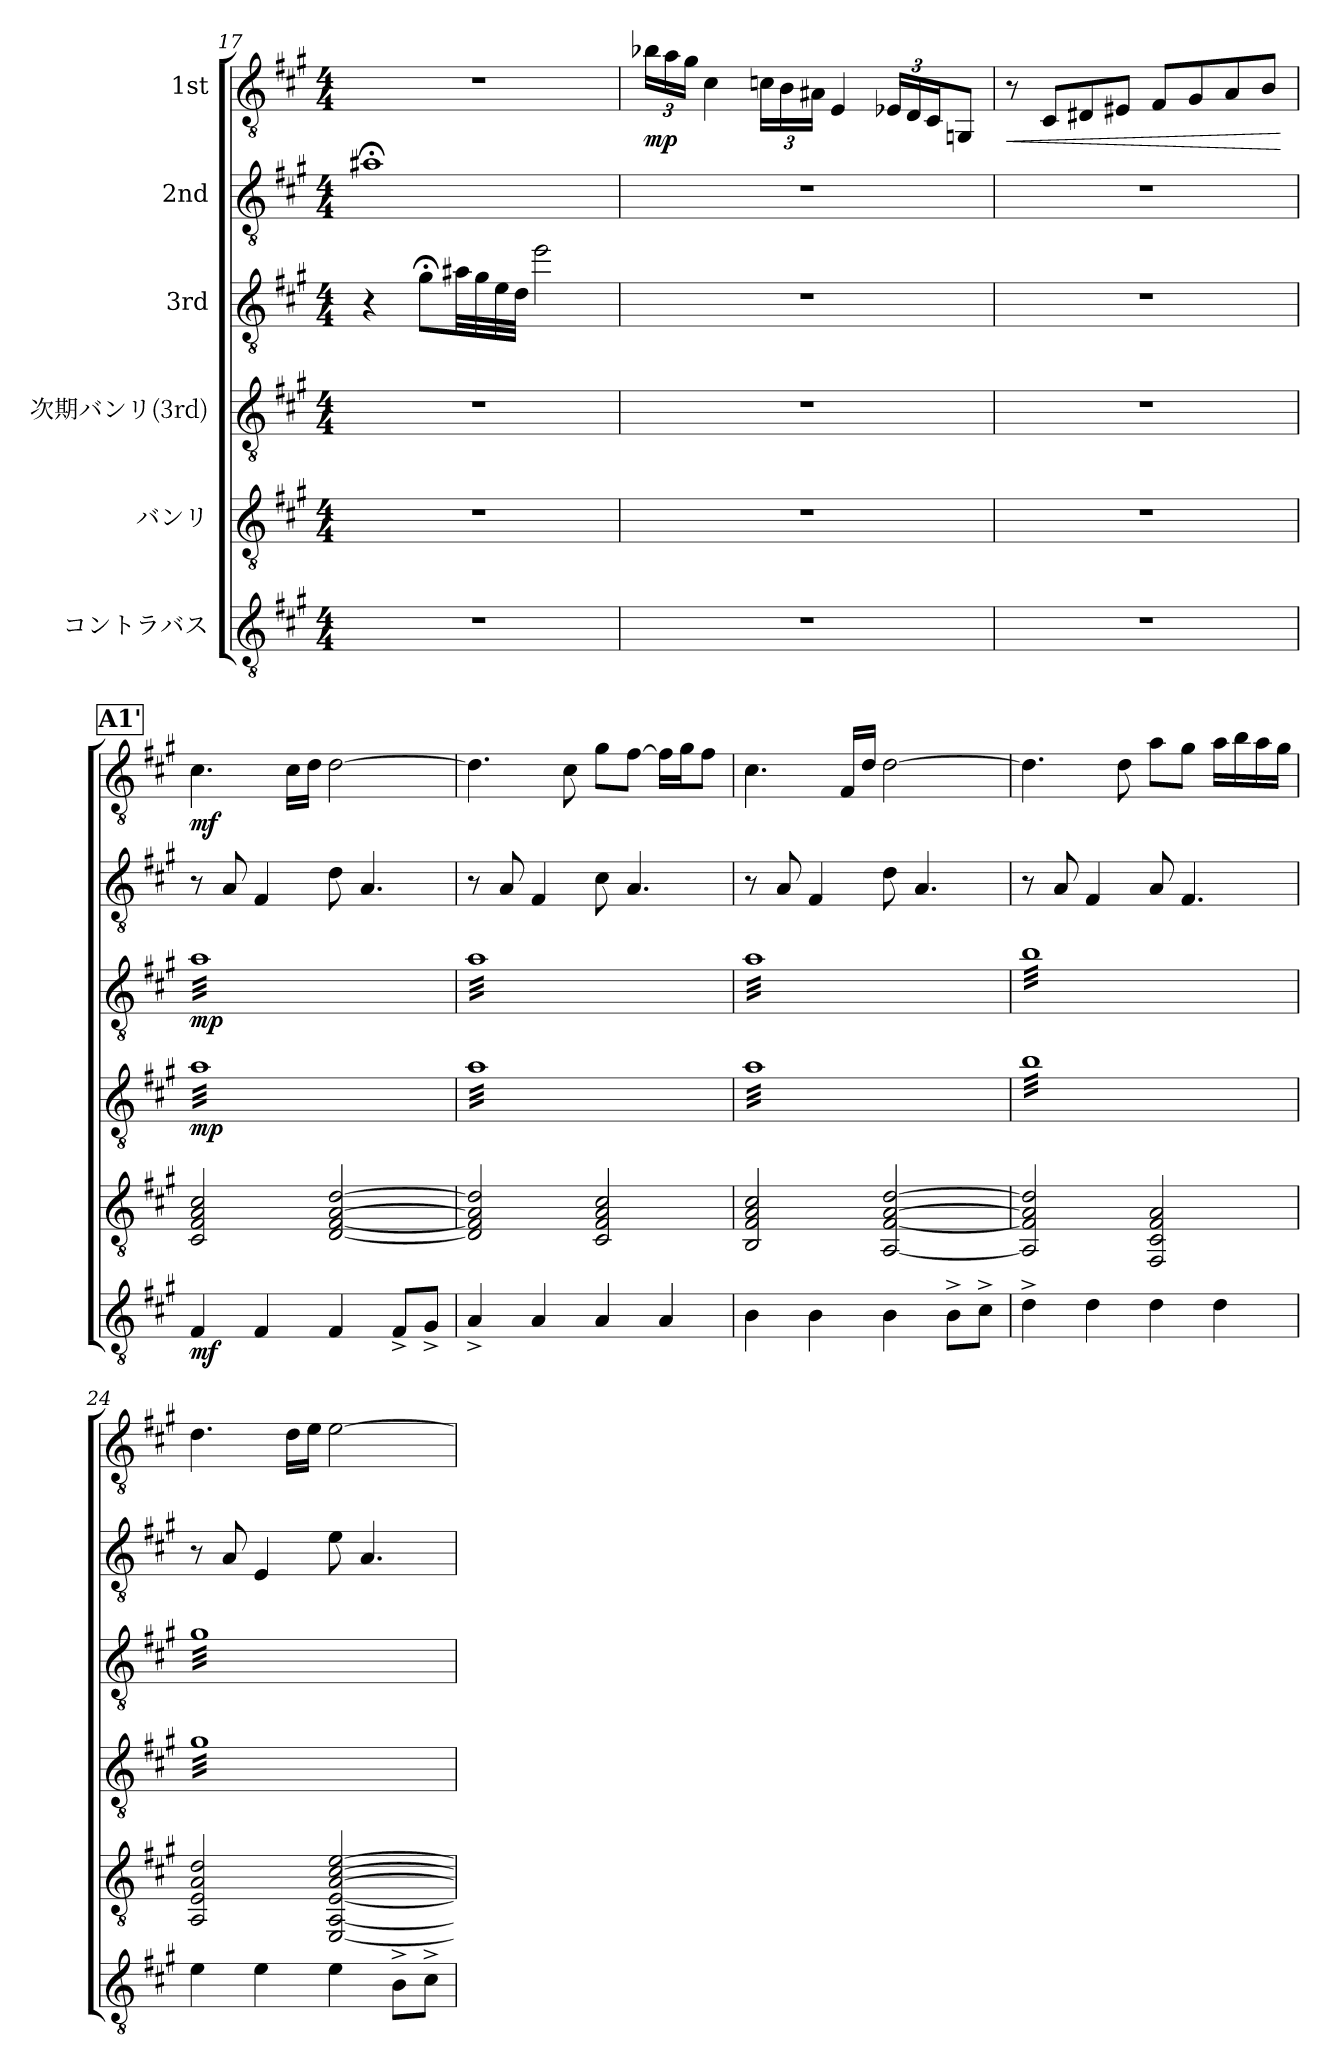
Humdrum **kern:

**kern	**dynam	**kern	**kern	**dynam	**kern	**dynam	**kern	**kern	**dynam
*part6	*part6	*part5	*part4	*part4	*part3	*part3	*part2	*part1	*part1
*staff6	*staff6	*staff5	*staff4	*staff4	*staff3	*staff3	*staff2	*staff1	*staff1
*I"コントラバス	*	*I"バンリ	*I"次期バンリ(3rd)	*	*I"3rd	*	*I"2nd	*I"1st	*
*clefGv2	*	*clefGv2	*clefGv2	*	*clefGv2	*	*clefGv2	*clefGv2	*
*ITrd7c12	*	*	*	*	*	*	*	*	*
*k[f#c#g#]	*	*k[f#c#g#]	*k[f#c#g#]	*	*k[f#c#g#]	*	*k[f#c#g#]	*k[f#c#g#]	*
*M4/4	*	*M4/4	*M4/4	*	*M4/4	*	*M4/4	*M4/4	*
=17	=17	=17	=17	=17	=17	=17	=17	=17	=17
1r	.	1r	1r	.	4r	.	1a#X;<	1r	.
.	.	.	.	.	8g#;<\L	.	.	.	.
.	.	.	.	.	32a#X\LL	.	.	.	.
.	.	.	.	.	32g#\	.	.	.	.
.	.	.	.	.	32e\	.	.	.	.
.	.	.	.	.	32d\JJJ	.	.	.	.
.	.	.	.	.	2ee\	.	.	.	.
=18	=18	=18	=18	=18	=18	=18	=18	=18	=18
*	*	*	*	*	*	*	*	*Xbrackettup	*
!	!	!	!	!	!	!	!	!	!LO:DY:b
1r	.	1r	1r	.	1r	.	1r	24b-X\LL	mp
.	.	.	.	.	.	.	.	24a\	.
.	.	.	.	.	.	.	.	24g#\JJ	.
.	.	.	.	.	.	.	.	4c#\	.
.	.	.	.	.	.	.	.	24cn\LL	.
.	.	.	.	.	.	.	.	24B\	.
.	.	.	.	.	.	.	.	24A#X\JJ	.
.	.	.	.	.	.	.	.	4E/	.
.	.	.	.	.	.	.	.	24E-X/LL	.
.	.	.	.	.	.	.	.	24D/	.
.	.	.	.	.	.	.	.	24C#/J	.
.	.	.	.	.	.	.	.	8GGn/J	.
=19	=19	=19	=19	=19	=19	=19	=19	=19	=19
!	!	!	!	!	!	!	!	!	!LO:HP:b
1r	.	1r	1r	.	1r	.	1r	8r	<
.	.	.	.	.	.	.	.	8C#/L	.
.	.	.	.	.	.	.	.	8D#X/	.
.	.	.	.	.	.	.	.	8E#X/J	.
.	.	.	.	.	.	.	.	8F#/L	.
.	.	.	.	.	.	.	.	8G#/	.
.	.	.	.	.	.	.	.	8A/	.
.	.	.	.	.	.	.	.	8B/J	.
.	.	.	.	.	.	.	.	.	[
!!LO:REH:place=s1:a:B:fs=14:t=A1'
=20	=20	=20	=20	=20	=20	=20	=20	=20	=20
!	!LO:DY:b	!	!	!LO:DY:b	!	!LO:DY:b	!	!	!LO:DY:b
*	*	*	*tremolo	*	*	*	*	*	*
*	*	*	*	*	*tremolo	*	*	*	*
4FF#/	mf	2C#/ 2F#/ 2A/ 2c#/	32aLLL	mp	32aLLL	mp	8r	4.c#\	mf
.	.	.	32a	.	32a	.	.	.	.
.	.	.	32a	.	32a	.	.	.	.
.	.	.	32a	.	32a	.	.	.	.
.	.	.	32a	.	32a	.	8A/	.	.
.	.	.	32a	.	32a	.	.	.	.
.	.	.	32a	.	32a	.	.	.	.
.	.	.	32a	.	32a	.	.	.	.
4FF#/	.	.	32a	.	32a	.	4F#/	.	.
.	.	.	32a	.	32a	.	.	.	.
.	.	.	32a	.	32a	.	.	.	.
.	.	.	32a	.	32a	.	.	.	.
.	.	.	32a	.	32a	.	.	16c#\LL	.
.	.	.	32a	.	32a	.	.	.	.
.	.	.	32a	.	32a	.	.	16d\JJ	.
.	.	.	32a	.	32a	.	.	.	.
4FF#/	.	[2D/ [2F#/ [2A/ [2d/	32a	.	32a	.	8d\	[2d\	.
.	.	.	32a	.	32a	.	.	.	.
.	.	.	32a	.	32a	.	.	.	.
.	.	.	32a	.	32a	.	.	.	.
.	.	.	32a	.	32a	.	4.A/	.	.
.	.	.	32a	.	32a	.	.	.	.
.	.	.	32a	.	32a	.	.	.	.
.	.	.	32a	.	32a	.	.	.	.
8FF#^/L	.	.	32a	.	32a	.	.	.	.
.	.	.	32a	.	32a	.	.	.	.
.	.	.	32a	.	32a	.	.	.	.
.	.	.	32a	.	32a	.	.	.	.
8GG#^/J	.	.	32a	.	32a	.	.	.	.
.	.	.	32a	.	32a	.	.	.	.
.	.	.	32a	.	32a	.	.	.	.
.	.	.	32aJJJ	.	32aJJJ	.	.	.	.
=21	=21	=21	=21	=21	=21	=21	=21	=21	=21
4AA^/	.	2D/] 2F#/] 2A/] 2d/]	32aLLL	.	32aLLL	.	8r	4.d\]	.
.	.	.	32a	.	32a	.	.	.	.
.	.	.	32a	.	32a	.	.	.	.
.	.	.	32a	.	32a	.	.	.	.
.	.	.	32a	.	32a	.	8A/	.	.
.	.	.	32a	.	32a	.	.	.	.
.	.	.	32a	.	32a	.	.	.	.
.	.	.	32a	.	32a	.	.	.	.
4AA/	.	.	32a	.	32a	.	4F#/	.	.
.	.	.	32a	.	32a	.	.	.	.
.	.	.	32a	.	32a	.	.	.	.
.	.	.	32a	.	32a	.	.	.	.
.	.	.	32a	.	32a	.	.	8c#\	.
.	.	.	32a	.	32a	.	.	.	.
.	.	.	32a	.	32a	.	.	.	.
.	.	.	32a	.	32a	.	.	.	.
4AA/	.	2C#/ 2F#/ 2A/ 2c#/	32a	.	32a	.	8c#\	8g#\L	.
.	.	.	32a	.	32a	.	.	.	.
.	.	.	32a	.	32a	.	.	.	.
.	.	.	32a	.	32a	.	.	.	.
.	.	.	32a	.	32a	.	4.A/	[8f#\J	.
.	.	.	32a	.	32a	.	.	.	.
.	.	.	32a	.	32a	.	.	.	.
.	.	.	32a	.	32a	.	.	.	.
4AA/	.	.	32a	.	32a	.	.	16f#\LL]	.
.	.	.	32a	.	32a	.	.	.	.
.	.	.	32a	.	32a	.	.	16g#\J	.
.	.	.	32a	.	32a	.	.	.	.
.	.	.	32a	.	32a	.	.	8f#\J	.
.	.	.	32a	.	32a	.	.	.	.
.	.	.	32a	.	32a	.	.	.	.
.	.	.	32aJJJ	.	32aJJJ	.	.	.	.
!!LO:LB:g=z
=22	=22	=22	=22	=22	=22	=22	=22	=22	=22
4BB\	.	2BB/ 2F#/ 2A/ 2c#/	32aLLL	.	32aLLL	.	8r	4.c#\	.
.	.	.	32a	.	32a	.	.	.	.
.	.	.	32a	.	32a	.	.	.	.
.	.	.	32a	.	32a	.	.	.	.
.	.	.	32a	.	32a	.	8A/	.	.
.	.	.	32a	.	32a	.	.	.	.
.	.	.	32a	.	32a	.	.	.	.
.	.	.	32a	.	32a	.	.	.	.
4BB\	.	.	32a	.	32a	.	4F#/	.	.
.	.	.	32a	.	32a	.	.	.	.
.	.	.	32a	.	32a	.	.	.	.
.	.	.	32a	.	32a	.	.	.	.
.	.	.	32a	.	32a	.	.	16F#/LL	.
.	.	.	32a	.	32a	.	.	.	.
.	.	.	32a	.	32a	.	.	16d/JJ	.
.	.	.	32a	.	32a	.	.	.	.
4BB\	.	[2AA/ [2F#/ [2A/ [2d/	32a	.	32a	.	8d\	[2d\	.
.	.	.	32a	.	32a	.	.	.	.
.	.	.	32a	.	32a	.	.	.	.
.	.	.	32a	.	32a	.	.	.	.
.	.	.	32a	.	32a	.	4.A/	.	.
.	.	.	32a	.	32a	.	.	.	.
.	.	.	32a	.	32a	.	.	.	.
.	.	.	32a	.	32a	.	.	.	.
8BB^\L	.	.	32a	.	32a	.	.	.	.
.	.	.	32a	.	32a	.	.	.	.
.	.	.	32a	.	32a	.	.	.	.
.	.	.	32a	.	32a	.	.	.	.
8C#^\J	.	.	32a	.	32a	.	.	.	.
.	.	.	32a	.	32a	.	.	.	.
.	.	.	32a	.	32a	.	.	.	.
.	.	.	32aJJJ	.	32aJJJ	.	.	.	.
=23	=23	=23	=23	=23	=23	=23	=23	=23	=23
4D^\	.	2AA/] 2F#/] 2A/] 2d/]	32bLLL	.	32bLLL	.	8r	4.d\]	.
.	.	.	32b	.	32b	.	.	.	.
.	.	.	32b	.	32b	.	.	.	.
.	.	.	32b	.	32b	.	.	.	.
.	.	.	32b	.	32b	.	8A/	.	.
.	.	.	32b	.	32b	.	.	.	.
.	.	.	32b	.	32b	.	.	.	.
.	.	.	32b	.	32b	.	.	.	.
4D\	.	.	32b	.	32b	.	4F#/	.	.
.	.	.	32b	.	32b	.	.	.	.
.	.	.	32b	.	32b	.	.	.	.
.	.	.	32b	.	32b	.	.	.	.
.	.	.	32b	.	32b	.	.	8d\	.
.	.	.	32b	.	32b	.	.	.	.
.	.	.	32b	.	32b	.	.	.	.
.	.	.	32b	.	32b	.	.	.	.
4D\	.	2FF#/ 2C#/ 2F#/ 2A/	32b	.	32b	.	8A/	8a\L	.
.	.	.	32b	.	32b	.	.	.	.
.	.	.	32b	.	32b	.	.	.	.
.	.	.	32b	.	32b	.	.	.	.
.	.	.	32b	.	32b	.	4.F#/	8g#\J	.
.	.	.	32b	.	32b	.	.	.	.
.	.	.	32b	.	32b	.	.	.	.
.	.	.	32b	.	32b	.	.	.	.
4D\	.	.	32b	.	32b	.	.	16a\LL	.
.	.	.	32b	.	32b	.	.	.	.
.	.	.	32b	.	32b	.	.	16b\	.
.	.	.	32b	.	32b	.	.	.	.
.	.	.	32b	.	32b	.	.	16a\	.
.	.	.	32b	.	32b	.	.	.	.
.	.	.	32b	.	32b	.	.	16g#\JJ	.
.	.	.	32bJJJ	.	32bJJJ	.	.	.	.
=24	=24	=24	=24	=24	=24	=24	=24	=24	=24
4E\	.	2AA/ 2E/ 2A/ 2d/	32g#LLL	.	32g#LLL	.	8r	4.d\	.
.	.	.	32g#	.	32g#	.	.	.	.
.	.	.	32g#	.	32g#	.	.	.	.
.	.	.	32g#	.	32g#	.	.	.	.
.	.	.	32g#	.	32g#	.	8A/	.	.
.	.	.	32g#	.	32g#	.	.	.	.
.	.	.	32g#	.	32g#	.	.	.	.
.	.	.	32g#	.	32g#	.	.	.	.
4E\	.	.	32g#	.	32g#	.	4E/	.	.
.	.	.	32g#	.	32g#	.	.	.	.
.	.	.	32g#	.	32g#	.	.	.	.
.	.	.	32g#	.	32g#	.	.	.	.
.	.	.	32g#	.	32g#	.	.	16d\LL	.
.	.	.	32g#	.	32g#	.	.	.	.
.	.	.	32g#	.	32g#	.	.	16e\JJ	.
.	.	.	32g#	.	32g#	.	.	.	.
4E\	.	[2EE/ [2AA/ [2E/ [2A/ [2c#/ [2e/	32g#	.	32g#	.	8e\	[2e\	.
.	.	.	32g#	.	32g#	.	.	.	.
.	.	.	32g#	.	32g#	.	.	.	.
.	.	.	32g#	.	32g#	.	.	.	.
.	.	.	32g#	.	32g#	.	4.A/	.	.
.	.	.	32g#	.	32g#	.	.	.	.
.	.	.	32g#	.	32g#	.	.	.	.
.	.	.	32g#	.	32g#	.	.	.	.
8BB^\L	.	.	32g#	.	32g#	.	.	.	.
.	.	.	32g#	.	32g#	.	.	.	.
.	.	.	32g#	.	32g#	.	.	.	.
.	.	.	32g#	.	32g#	.	.	.	.
8C#^\J	.	.	32g#	.	32g#	.	.	.	.
.	.	.	32g#	.	32g#	.	.	.	.
.	.	.	32g#	.	32g#	.	.	.	.
.	.	.	32g#JJJ	.	32g#JJJ	.	.	.	.
*	*	*	*	*	*Xtremolo	*	*	*	*
*	*	*	*Xtremolo	*	*	*	*	*	*
=	=	=	=	=	=	=	=	=	=
*-	*-	*-	*-	*-	*-	*-	*-	*-	*-
